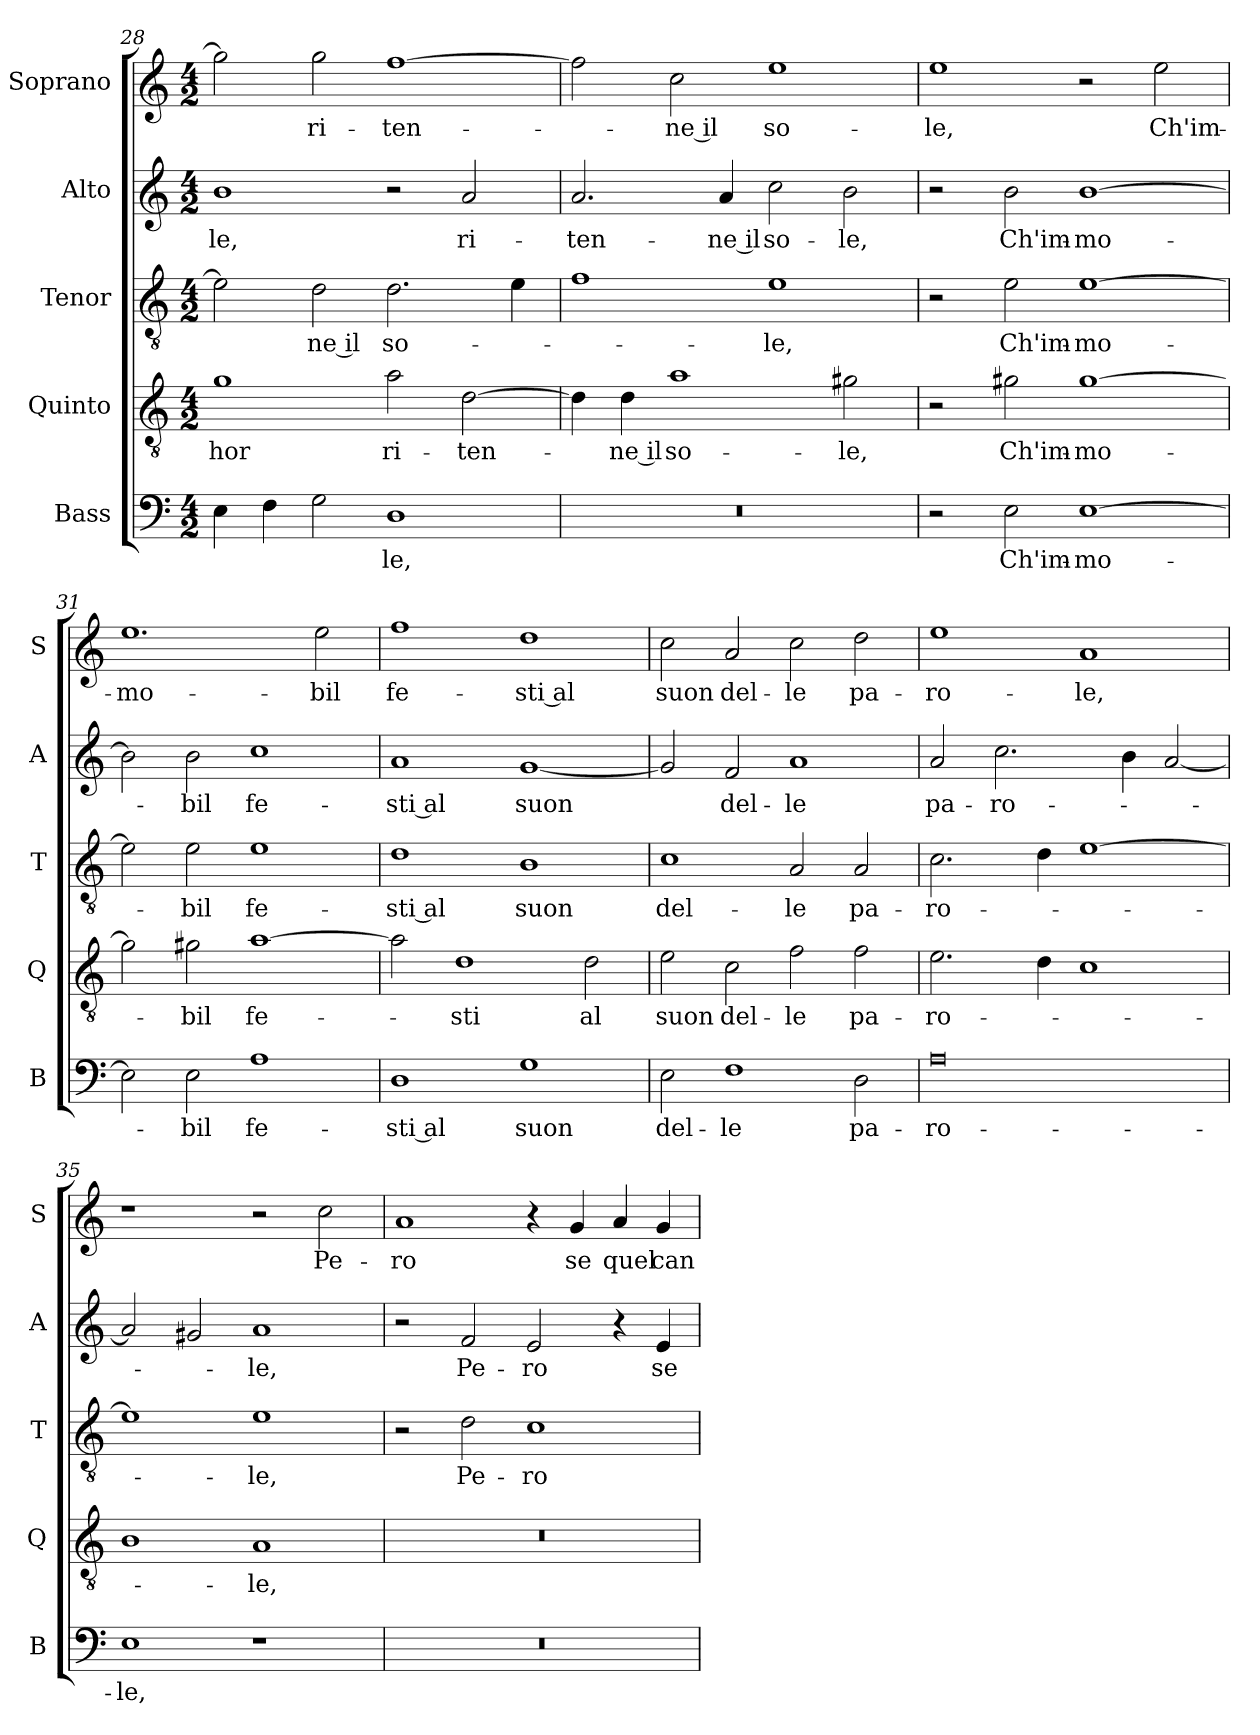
**kern	**text	**kern	**text	**kern	**text	**kern	**text	**kern	**text
*part5	*part5	*part4	*part4	*part3	*part3	*part2	*part2	*part1	*part1
*staff5	*staff5	*staff4	*staff4	*staff3	*staff3	*staff2	*staff2	*staff1	*staff1
*I"Bass	*	*I"Quinto	*	*I"Tenor	*	*I"Alto	*	*I"Soprano	*
*I'B	*	*I'Q	*	*I'T	*	*I'A	*	*I'S	*
!!LO:LB:g=z
*clefF4	*	*clefGv2	*	*clefGv2	*	*clefG2	*	*clefG2	*
*k[]	*	*k[]	*	*k[]	*	*k[]	*	*k[]	*
*C:	*	*C:	*	*C:	*	*C:	*	*C:	*
*M4/2	*	*M4/2	*	*M4/2	*	*M4/2	*	*M4/2	*
=28	=28	=28	=28	=28	=28	=28	=28	=28	=28
!	!	!	!LO:LY:b	!	!	!	!LO:LY:b	!	!
4E\	.	1g	-hor	2e\]	.	1b	-le,	2gg\]	.
4F\	.	.	.	.	.	.	.	.	.
!	!	!	!	!	!LO:LY:b	!	!	!	!LO:LY:b
2G\	.	.	.	2d\	-ne il	.	.	2gg\	ri-
!	!LO:LY:b	!	!LO:LY:b	!	!LO:LY:b	!	!	!	!LO:LY:b
1D	-le,	2a\	ri-	2.d\	so-	2r	.	[1ff	-ten-
!	!	!	!LO:LY:b	!	!	!	!LO:LY:b	!	!
.	.	[2d\	-ten-	.	.	2a/	ri-	.	.
.	.	.	.	4e\	.	.	.	.	.
=29	=29	=29	=29	=29	=29	=29	=29	=29	=29
!	!	!	!	!	!	!	!LO:LY:b	!	!
0r	.	4d\]	.	1f	.	2.a/	-ten-	2ff\]	.
!	!	!	!LO:LY:b	!	!	!	!	!	!
.	.	4d\	-ne il	.	.	.	.	.	.
!	!	!	!LO:LY:b	!	!	!	!	!	!LO:LY:b
.	.	1a	so-	.	.	.	.	2cc\	-ne il
!	!	!	!	!	!	!	!LO:LY:b	!	!
.	.	.	.	.	.	4a/	-ne il	.	.
!	!	!	!	!	!LO:LY:b	!	!LO:LY:b	!	!LO:LY:b
.	.	.	.	1e	-le,	2cc\	so-	1ee	so-
!	!	!	!LO:LY:b	!	!	!	!LO:LY:b	!	!
.	.	2g#X\	-le,	.	.	2b\	-le,	.	.
=30	=30	=30	=30	=30	=30	=30	=30	=30	=30
!	!	!	!	!	!	!	!	!	!LO:LY:b
2r	.	2r	.	2r	.	2r	.	1ee	-le,
!	!LO:LY:b	!	!LO:LY:b	!	!LO:LY:b	!	!LO:LY:b	!	!
2E\	Ch'im-	2g#X\	Ch'im-	2e\	Ch'im-	2b\	Ch'im-	.	.
!	!LO:LY:b	!	!LO:LY:b	!	!LO:LY:b	!	!LO:LY:b	!	!
[1E	-mo-	[1g#	-mo-	[1e	-mo-	[1b	-mo-	2r	.
!	!	!	!	!	!	!	!	!	!LO:LY:b
.	.	.	.	.	.	.	.	2ee\	Ch'im-
=31	=31	=31	=31	=31	=31	=31	=31	=31	=31
!	!	!	!	!	!	!	!	!	!LO:LY:b
2E\]	.	2g#\]	.	2e\]	.	2b\]	.	1.ee	-mo-
!	!LO:LY:b	!	!LO:LY:b	!	!LO:LY:b	!	!LO:LY:b	!	!
2E\	-bil	2g#X\	-bil	2e\	-bil	2b\	-bil	.	.
!	!LO:LY:b	!	!LO:LY:b	!	!LO:LY:b	!	!LO:LY:b	!	!
1A	fe-	[1a	fe-	1e	fe-	1cc	fe-	.	.
!	!	!	!	!	!	!	!	!	!LO:LY:b
.	.	.	.	.	.	.	.	2ee\	-bil
!!LO:LB:g=z
=32	=32	=32	=32	=32	=32	=32	=32	=32	=32
!	!LO:LY:b	!	!	!	!LO:LY:b	!	!LO:LY:b	!	!LO:LY:b
1D	-sti al	2a\]	.	1d	-sti al	1a	-sti al	1ff	fe-
!	!	!	!LO:LY:b	!	!	!	!	!	!
.	.	1d	-sti	.	.	.	.	.	.
!	!LO:LY:b	!	!	!	!LO:LY:b	!	!LO:LY:b	!	!LO:LY:b
1G	suon	.	.	1B	suon	[1g	suon	1dd	-sti al
!	!	!	!LO:LY:b	!	!	!	!	!	!
.	.	2d\	al	.	.	.	.	.	.
=33	=33	=33	=33	=33	=33	=33	=33	=33	=33
!	!LO:LY:b	!	!LO:LY:b	!	!LO:LY:b	!	!	!	!LO:LY:b
2E\	del-	2e\	suon	1c	del-	2g/]	.	2cc\	suon
!	!LO:LY:b	!	!LO:LY:b	!	!	!	!LO:LY:b	!	!LO:LY:b
1F	-le	2c\	del-	.	.	2f/	del-	2a/	del-
!	!	!	!LO:LY:b	!	!LO:LY:b	!	!LO:LY:b	!	!LO:LY:b
.	.	2f\	-le	2A/	-le	1a	-le	2cc\	-le
!	!LO:LY:b	!	!LO:LY:b	!	!LO:LY:b	!	!	!	!LO:LY:b
2D\	pa-	2f\	pa-	2A/	pa-	.	.	2dd\	pa-
=34	=34	=34	=34	=34	=34	=34	=34	=34	=34
!	!LO:LY:b	!	!LO:LY:b	!	!LO:LY:b	!	!LO:LY:b	!	!LO:LY:b
0A	-ro-	2.e\	-ro-	2.c\	-ro-	2a/	pa-	1ee	-ro-
!	!	!	!	!	!	!	!LO:LY:b	!	!
.	.	.	.	.	.	2.cc\	-ro-	.	.
.	.	4d\	.	4d\	.	.	.	.	.
!	!	!	!	!	!	!	!	!	!LO:LY:b
.	.	1c	.	[1e	.	.	.	1a	-le,
.	.	.	.	.	.	4b\	.	.	.
.	.	.	.	.	.	[2a/	.	.	.
=35	=35	=35	=35	=35	=35	=35	=35	=35	=35
!	!LO:LY:b	!	!	!	!	!	!	!	!
1E	-le,	1B	.	1e]	.	2a/]	.	1r	.
.	.	.	.	.	.	2g#X/	.	.	.
!	!	!	!LO:LY:b	!	!LO:LY:b	!	!LO:LY:b	!	!
1r	.	1A	-le,	1e	-le,	1a	-le,	2r	.
!	!	!	!	!	!	!	!	!	!LO:LY:b
.	.	.	.	.	.	.	.	2cc\	Pe-
!!LO:PB:g=z
=36	=36	=36	=36	=36	=36	=36	=36	=36	=36
!	!	!	!	!	!	!	!	!	!LO:LY:b
0r	.	0r	.	2r	.	2r	.	1a	-ro
!	!	!	!	!	!LO:LY:b	!	!LO:LY:b	!	!
.	.	.	.	2d\	Pe-	2f/	Pe-	.	.
!	!	!	!	!	!LO:LY:b	!	!LO:LY:b	!	!
.	.	.	.	1c	-ro	2e/	-ro	4r	.
!	!	!	!	!	!	!	!	!	!LO:LY:b
.	.	.	.	.	.	.	.	4g/	se
!	!	!	!	!	!	!	!	!	!LO:LY:b
.	.	.	.	.	.	4r	.	4a/	quel
!	!	!	!	!	!	!	!LO:LY:b	!	!LO:LY:b
.	.	.	.	.	.	4e/	se	4g/	can-
=	=	=	=	=	=	=	=	=	=
*-	*-	*-	*-	*-	*-	*-	*-	*-	*-
